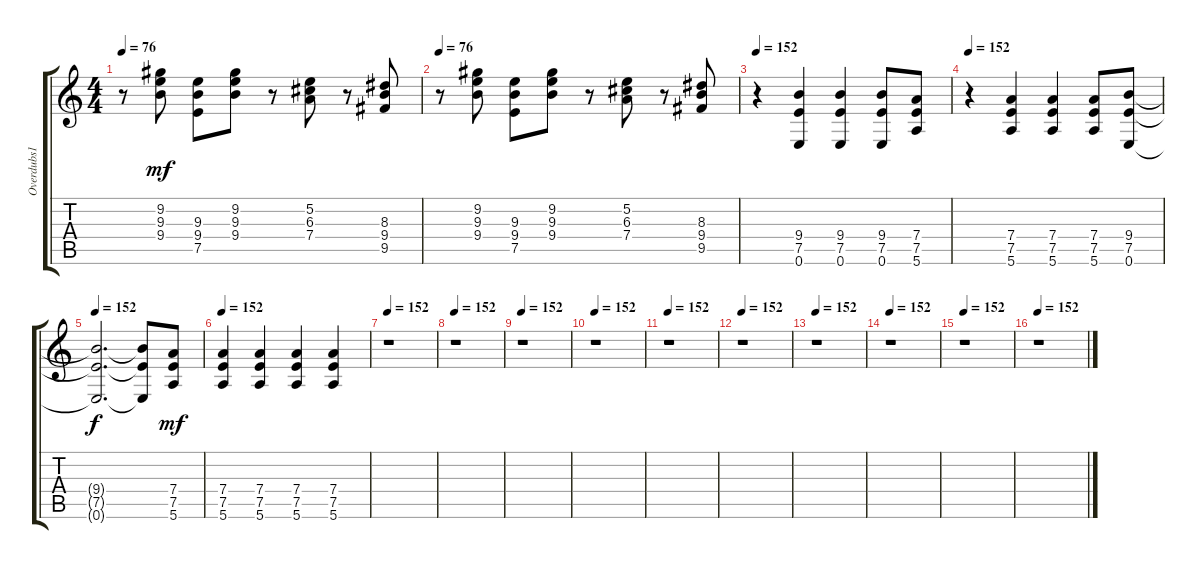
\track ("Overdubs1" "Overdubs1") {instrument overdrivenguitar}
\staff {score tabs}
\tuning (E4 B3 G3 D3 A2 E2) {hide}
\ts (4 4)
\tempo 76
\clef g2
\ks c
r.8{dy mf} (9.2 9.3 9.4).8 (9.3 9.4 7.5).8 (9.2 9.3 9.4).8 r.8 (5.2 6.3 7.4).8 r.8 (8.3 9.4 9.5).8 |
\tempo 76
r.8 (9.2 9.3 9.4).8 (9.3 9.4 7.5).8 (9.2 9.3 9.4).8 r.8 (5.2 6.3 7.4).8 r.8 (8.3 9.4 9.5).8 |
\tempo 152
r.4 (9.4 7.5 0.6).4 (9.4 7.5 0.6).4 (9.4 7.5 0.6).8 (7.4 7.5 5.6).8 |
\tempo 152
r.4 (7.4 7.5 5.6).4 (7.4 7.5 5.6).4 (7.4 7.5 5.6).8 (9.4 7.5 0.6).8 |
\tempo 152
(9.4{t} 7.5{t} 0.6{t}).2{d dy f} (9.4{t} 7.5{t} 0.6{t}).8 (7.4 7.5 5.6).8{dy mf} |
\tempo 152
(7.4 7.5 5.6).4 (7.4 7.5 5.6).4 (7.4 7.5 5.6).4 (7.4 7.5 5.6).4 |
\tempo 152
r.1 |
\tempo 152
r.1 |
\tempo 152
r.1 |
\tempo 152
r.1 |
\tempo 152
r.1 |
\tempo 152
r.1 |
\tempo 152
r.1 |
\tempo 152
r.1 |
\tempo 152
r.1 |
\tempo 152
r.1
